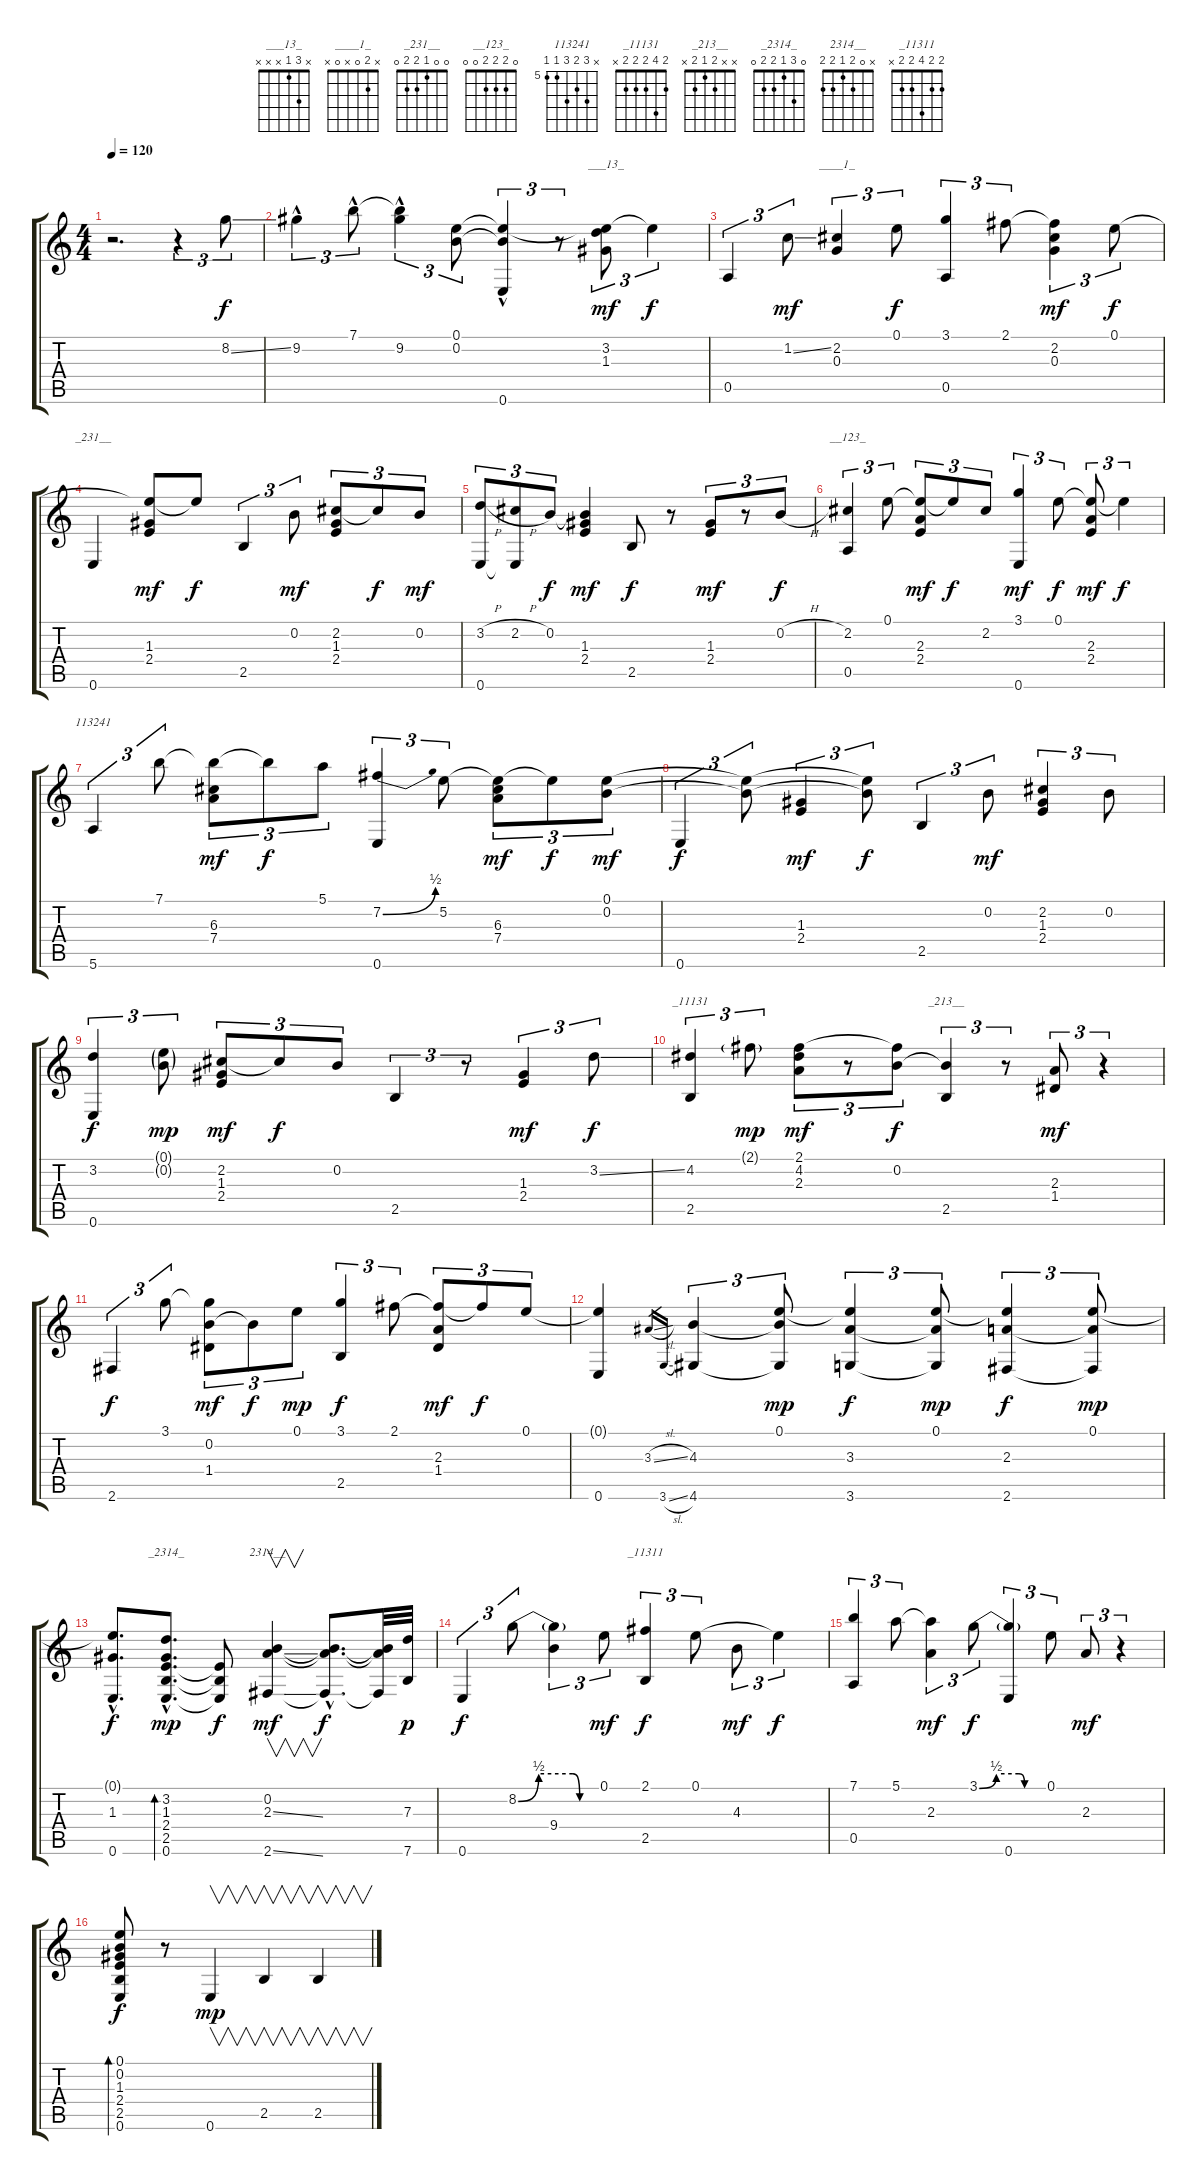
\track "" {instrument acousticguitarnylon}
\staff {score tabs}
\tuning (E4 B3 G3 D3 A2 E2) {hide}
\chord ("___13_" x 3 1 x x x)
\chord ("____1_" x 2 0 x 0 x)
\chord ("_231__" 0 0 1 2 2 0)
\chord ("__123_" 0 2 2 2 0 0)
\chord ("113241" x 7 6 7 5 5) {firstfret 5}
\chord ("_11131" 2 4 2 2 2 x)
\chord ("_213__" x x 2 1 2 x)
\chord ("_2314_" 0 3 1 2 2 0)
\chord ("2314__" x 0 2 1 2 2)
\chord ("_11311" 2 2 4 2 2 x)
\ts (4 4)
\tempo 120
\clef g2
\ks c
r.2{d dy f instrument acousticguitarnylon} r.4{tu (3 2)} 8.2{ss}.8{tu (3 2)} |
9.2{hac}.4{tu (3 2)} 7.1{hac}.8{tu (3 2)} (7.1{t} 9.2{hac}).4{tu (3 2)} (0.1 0.2).8{tu (3 2)} (0.1{t} 0.2{t} 0.6{hac}).4{tu (3 2)} r.8{tu (3 2)} (0.1{t} 3.2 1.3).8{tu (3 2) ch "___13_" dy mf} 0.1{t}.4{tu (3 2) dy f} |
0.5.4{tu (3 2)} 1.2{ss}.8{tu (3 2) dy mf} (2.2 0.3).4{tu (3 2) ch "____1_"} 0.1.8{tu (3 2) dy f} (3.1 0.5).4{tu (3 2)} 2.1.8{tu (3 2)} (2.1{t} 2.2 0.3).4{tu (3 2) dy mf} 0.1.8{tu (3 2) dy f} |
0.6.4{ch "_231__"} (0.1{t} 1.3 2.4).8{dy mf} 0.1{t}.8{dy f} 2.5.4{tu (3 2)} 0.2.8{tu (3 2) dy mf} (2.2 1.3 2.4).8{tu (3 2)} 2.2{t}.8{tu (3 2) dy f} 0.2.8{tu (3 2) dy mf} |
(3.2{h} 0.6).8{tu (3 2)} (2.2{h} 0.6{t}).8{tu (3 2)} 0.2.8{tu (3 2) dy f} (0.2{t} 1.3 2.4).4{dy mf} 2.5.8{dy f} r.8 (1.3 2.4).8{tu (3 2) dy mf} r.8{tu (3 2)} 0.2{h}.8{tu (3 2) dy f} |
(2.2 0.5).4{tu (3 2) ch "__123_"} 0.1.8{tu (3 2)} (0.1{t} 2.3 2.4).8{tu (3 2) dy mf} 0.1{t}.8{tu (3 2) dy f} 2.2.8{tu (3 2)} (3.1 0.6).4{tu (3 2) dy mf} 0.1.8{tu (3 2) dy f} (0.1{t} 2.3 2.4).8{tu (3 2) dy mf} 0.1{t}.4{tu (3 2) dy f} |
5.6.4{tu (3 2) ch "113241"} 7.1.8{tu (3 2)} (7.1{t} 6.3 7.4).8{tu (3 2) dy mf} 7.1{t}.8{tu (3 2) dy f} 5.1.8{tu (3 2)} (7.2{be (bend 0 0 60 2)} 0.6).4{tu (3 2)} 5.2.8{tu (3 2)} (5.2{t} 6.3 7.4).8{tu (3 2) dy mf} 5.2{t}.8{tu (3 2) dy f} (0.1 0.2).8{tu (3 2) dy mf} |
0.6.4{tu (3 2) dy f} (0.1{t} 0.2{t}).8{tu (3 2)} (1.3 2.4).4{tu (3 2) dy mf} (0.1{t} 0.2{t}).8{tu (3 2) dy f} 2.5.4{tu (3 2)} 0.2.8{tu (3 2) dy mf} (2.2 1.3 2.4).4{tu (3 2)} 0.2.8{tu (3 2)} |
(3.2 0.6).4{tu (3 2) dy f} (0.1{g} 0.2{g}).8{tu (3 2) dy mp} (2.2 1.3 2.4).8{tu (3 2) dy mf} 2.2{t}.8{tu (3 2) dy f} 0.2.8{tu (3 2)} 2.5.4{tu (3 2)} r.8{tu (3 2)} (1.3 2.4).4{tu (3 2) dy mf} 3.2{ss}.8{tu (3 2) dy f} |
(4.2 2.5).4{tu (3 2) ch "_11131"} 2.1{g}.8{tu (3 2) dy mp} (2.1 4.2 2.3).8{tu (3 2) dy mf} r.8{tu (3 2)} (2.1{t} 0.2).8{tu (3 2) dy f} (0.2{t} 2.5).4{tu (3 2) ch "_213__"} r.8{tu (3 2)} (2.3 1.4).8{tu (3 2) dy mf} r.4{tu (3 2)} |
2.6.4{tu (3 2) dy f} 3.1.8{tu (3 2)} (3.1{t} 0.2 1.4).8{tu (3 2) dy mf} 0.2{t}.8{tu (3 2) dy f} 0.1.8{tu (3 2) dy mp} (3.1 2.5).4{tu (3 2) dy f} 2.1.8{tu (3 2)} (2.1{t} 2.3 1.4).8{tu (3 2) dy mf} 2.1{t}.8{tu (3 2) dy f} 0.1.8{tu (3 2)} |
(0.1{t} 0.6).4 3.3{sl}.16{gr} 3.6{sl}.16{gr} (4.3 4.6).4{tu (3 2)} (0.1 4.3{t} 4.6{t}).8{tu (3 2) dy mp} (0.1{t} 3.3 3.6).4{tu (3 2) dy f} (0.1 3.3{t} 3.6{t}).8{tu (3 2) dy mp} (0.1{t} 2.3 2.6).4{tu (3 2) dy f} (0.1 2.3{t} 2.6{t}).8{tu (3 2) dy mp} |
(0.1{hac t} 1.3{hac} 0.6{hac}).8{d dy f} (3.2{hac} 1.3{hac} 2.4{hac} 2.5{hac} 0.6{hac}).8{d bd 480 ch "_2314_" dy mp} (2.4{t} 2.5{t} 0.6{t}).8{dy f} (0.2 2.3{ss} 2.6{ss}).4{v ch "2314__" dy mf} (0.2{hac t} 2.3{hac t} 2.6{hac t}).8{d dy f} (0.2{t} 2.3{t} 2.6{t}).32 (7.3 7.6).32{dy p} |
0.6.4{tu (3 2) dy f} 8.2{be (custom 0 0 15 2 40 2 45 0 60 0)}.8{tu (3 2)} (8.2{t} 9.4).4{tu (3 2)} 0.1.8{tu (3 2) dy mf} (2.1 2.5).4{tu (3 2) ch "_11311" dy f} 0.1.8{tu (3 2)} 4.3.8{tu (3 2) dy mf} 0.1{t}.4{tu (3 2) dy f} |
(7.1 0.5).4{tu (3 2)} 5.1.8{tu (3 2)} (5.1{t} 2.3).4{tu (3 2) dy mf} 3.1{be (custom 0 0 15 2 35 2 40 0 60 0)}.8{tu (3 2) dy f} (3.1{t} 0.6).4{tu (3 2)} 0.1.8{tu (3 2)} 2.3.8{tu (3 2) dy mf} r.4{tu (3 2)} |
(0.1 0.2 1.3 2.4 2.5 0.6).8{bd 120 dy f} r.8 0.6.4{v dy mp} 2.5.4{v} 2.5.4{v}
